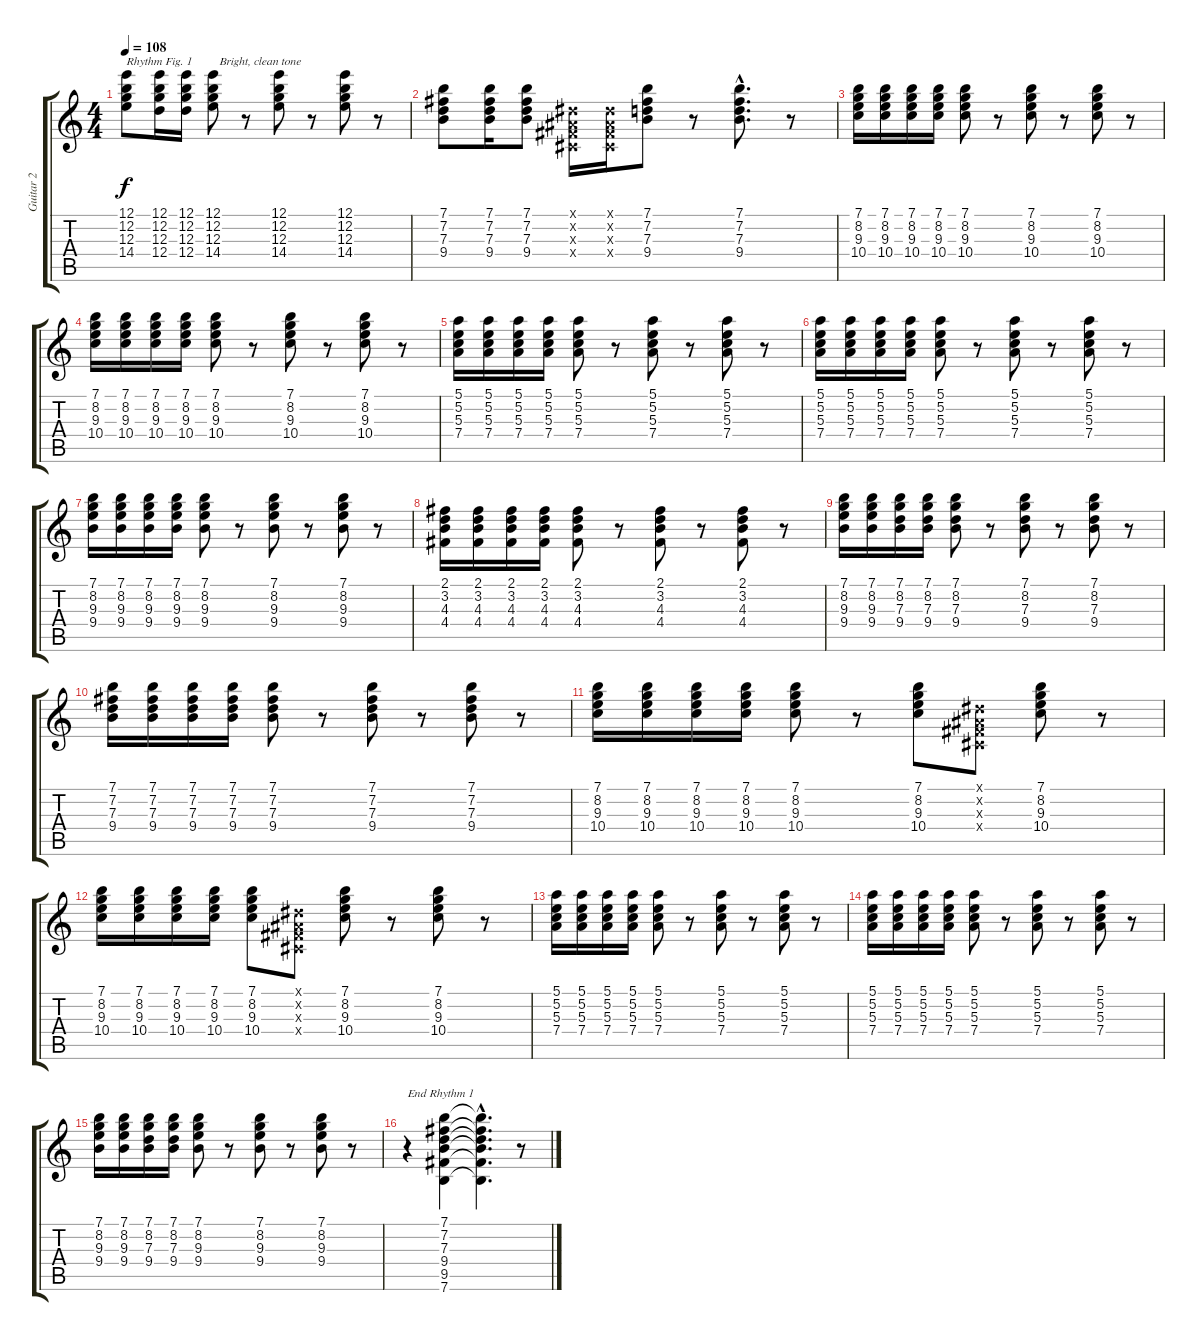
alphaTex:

\track ("Guitar 2" "Guitar 2") {instrument electricguitarclean}
\staff {score tabs}
\tuning (E4 B3 G3 D3 A2 E2) {hide}
\ts (4 4)
\tempo 108
\clef g2
\ks c
(12.1 12.2 12.3 14.4).8{txt "Rhythm Fig. 1         Bright, clean tone" dy f} (12.1 12.2 12.3 12.4).16 (12.1 12.2 12.3 12.4).16 (12.1 12.2 12.3 14.4).8 r.8 (12.1 12.2 12.3 14.4).8 r.8 (12.1 12.2 12.3 14.4).8 r.8 |
(7.1 7.2 7.3 9.4).8 (7.1 7.2 7.3 9.4).16 (7.1 7.2 7.3 9.4).8 (-1.1{x} -1.2{x} -1.3{x} -1.4{x}).16 (-1.1{x} -1.2{x} -1.3{x} -1.4{x}).16 (7.1 7.2 7.3 9.4).8 r.8 (7.1{hac} 7.2{hac} 7.3{hac} 9.4{hac}).8{d} r.8 |
(7.1 8.2 9.3 10.4).16 (7.1 8.2 9.3 10.4).16 (7.1 8.2 9.3 10.4).16 (7.1 8.2 9.3 10.4).16 (7.1 8.2 9.3 10.4).8 r.8 (7.1 8.2 9.3 10.4).8 r.8 (7.1 8.2 9.3 10.4).8 r.8 |
(7.1 8.2 9.3 10.4).16 (7.1 8.2 9.3 10.4).16 (7.1 8.2 9.3 10.4).16 (7.1 8.2 9.3 10.4).16 (7.1 8.2 9.3 10.4).8 r.8 (7.1 8.2 9.3 10.4).8 r.8 (7.1 8.2 9.3 10.4).8 r.8 |
(5.1 5.2 5.3 7.4).16 (5.1 5.2 5.3 7.4).16 (5.1 5.2 5.3 7.4).16 (5.1 5.2 5.3 7.4).16 (5.1 5.2 5.3 7.4).8 r.8 (5.1 5.2 5.3 7.4).8 r.8 (5.1 5.2 5.3 7.4).8 r.8 |
(5.1 5.2 5.3 7.4).16 (5.1 5.2 5.3 7.4).16 (5.1 5.2 5.3 7.4).16 (5.1 5.2 5.3 7.4).16 (5.1 5.2 5.3 7.4).8 r.8 (5.1 5.2 5.3 7.4).8 r.8 (5.1 5.2 5.3 7.4).8 r.8 |
(7.1 8.2 9.3 9.4).16 (7.1 8.2 9.3 9.4).16 (7.1 8.2 9.3 9.4).16 (7.1 8.2 9.3 9.4).16 (7.1 8.2 9.3 9.4).8 r.8 (7.1 8.2 9.3 9.4).8 r.8 (7.1 8.2 9.3 9.4).8 r.8 |
(2.1 3.2 4.3 4.4).16 (2.1 3.2 4.3 4.4).16 (2.1 3.2 4.3 4.4).16 (2.1 3.2 4.3 4.4).16 (2.1 3.2 4.3 4.4).8 r.8 (2.1 3.2 4.3 4.4).8 r.8 (2.1 3.2 4.3 4.4).8 r.8 |
(7.1 8.2 9.3 9.4).16 (7.1 8.2 9.3 9.4).16 (7.1 8.2 7.3 9.4).16 (7.1 8.2 7.3 9.4).16 (7.1 8.2 7.3 9.4).8 r.8 (7.1 8.2 7.3 9.4).8 r.8 (7.1 8.2 7.3 9.4).8 r.8 |
(7.1 7.2 7.3 9.4).16 (7.1 7.2 7.3 9.4).16 (7.1 7.2 7.3 9.4).16 (7.1 7.2 7.3 9.4).16 (7.1 7.2 7.3 9.4).8 r.8 (7.1 7.2 7.3 9.4).8 r.8 (7.1 7.2 7.3 9.4).8 r.8 |
(7.1 8.2 9.3 10.4).16 (7.1 8.2 9.3 10.4).16 (7.1 8.2 9.3 10.4).16 (7.1 8.2 9.3 10.4).16 (7.1 8.2 9.3 10.4).8 r.8 (7.1 8.2 9.3 10.4).8 (-1.1{x} -1.2{x} -1.3{x} -1.4{x}).8 (7.1 8.2 9.3 10.4).8 r.8 |
(7.1 8.2 9.3 10.4).16 (7.1 8.2 9.3 10.4).16 (7.1 8.2 9.3 10.4).16 (7.1 8.2 9.3 10.4).16 (7.1 8.2 9.3 10.4).8 (-1.1{x} -1.2{x} -1.3{x} -1.4{x}).8 (7.1 8.2 9.3 10.4).8 r.8 (7.1 8.2 9.3 10.4).8 r.8 |
(5.1 5.2 5.3 7.4).16 (5.1 5.2 5.3 7.4).16 (5.1 5.2 5.3 7.4).16 (5.1 5.2 5.3 7.4).16 (5.1 5.2 5.3 7.4).8 r.8 (5.1 5.2 5.3 7.4).8 r.8 (5.1 5.2 5.3 7.4).8 r.8 |
(5.1 5.2 5.3 7.4).16 (5.1 5.2 5.3 7.4).16 (5.1 5.2 5.3 7.4).16 (5.1 5.2 5.3 7.4).16 (5.1 5.2 5.3 7.4).8 r.8 (5.1 5.2 5.3 7.4).8 r.8 (5.1 5.2 5.3 7.4).8 r.8 |
(7.1 8.2 9.3 9.4).16 (7.1 8.2 9.3 9.4).16 (7.1 8.2 7.3 9.4).16 (7.1 8.2 7.3 9.4).16 (7.1 8.2 9.3 9.4).8 r.8 (7.1 8.2 9.3 9.4).8 r.8 (7.1 8.2 9.3 9.4).8 r.8 |
r.4{txt "End Rhythm 1"} (7.1 7.2 7.3 9.4 9.5 7.6).4 (7.1{hac t} 7.2{hac t} 7.3{hac t} 9.4{hac t} 9.5{hac t} 7.6{hac t}).4{d} r.8
